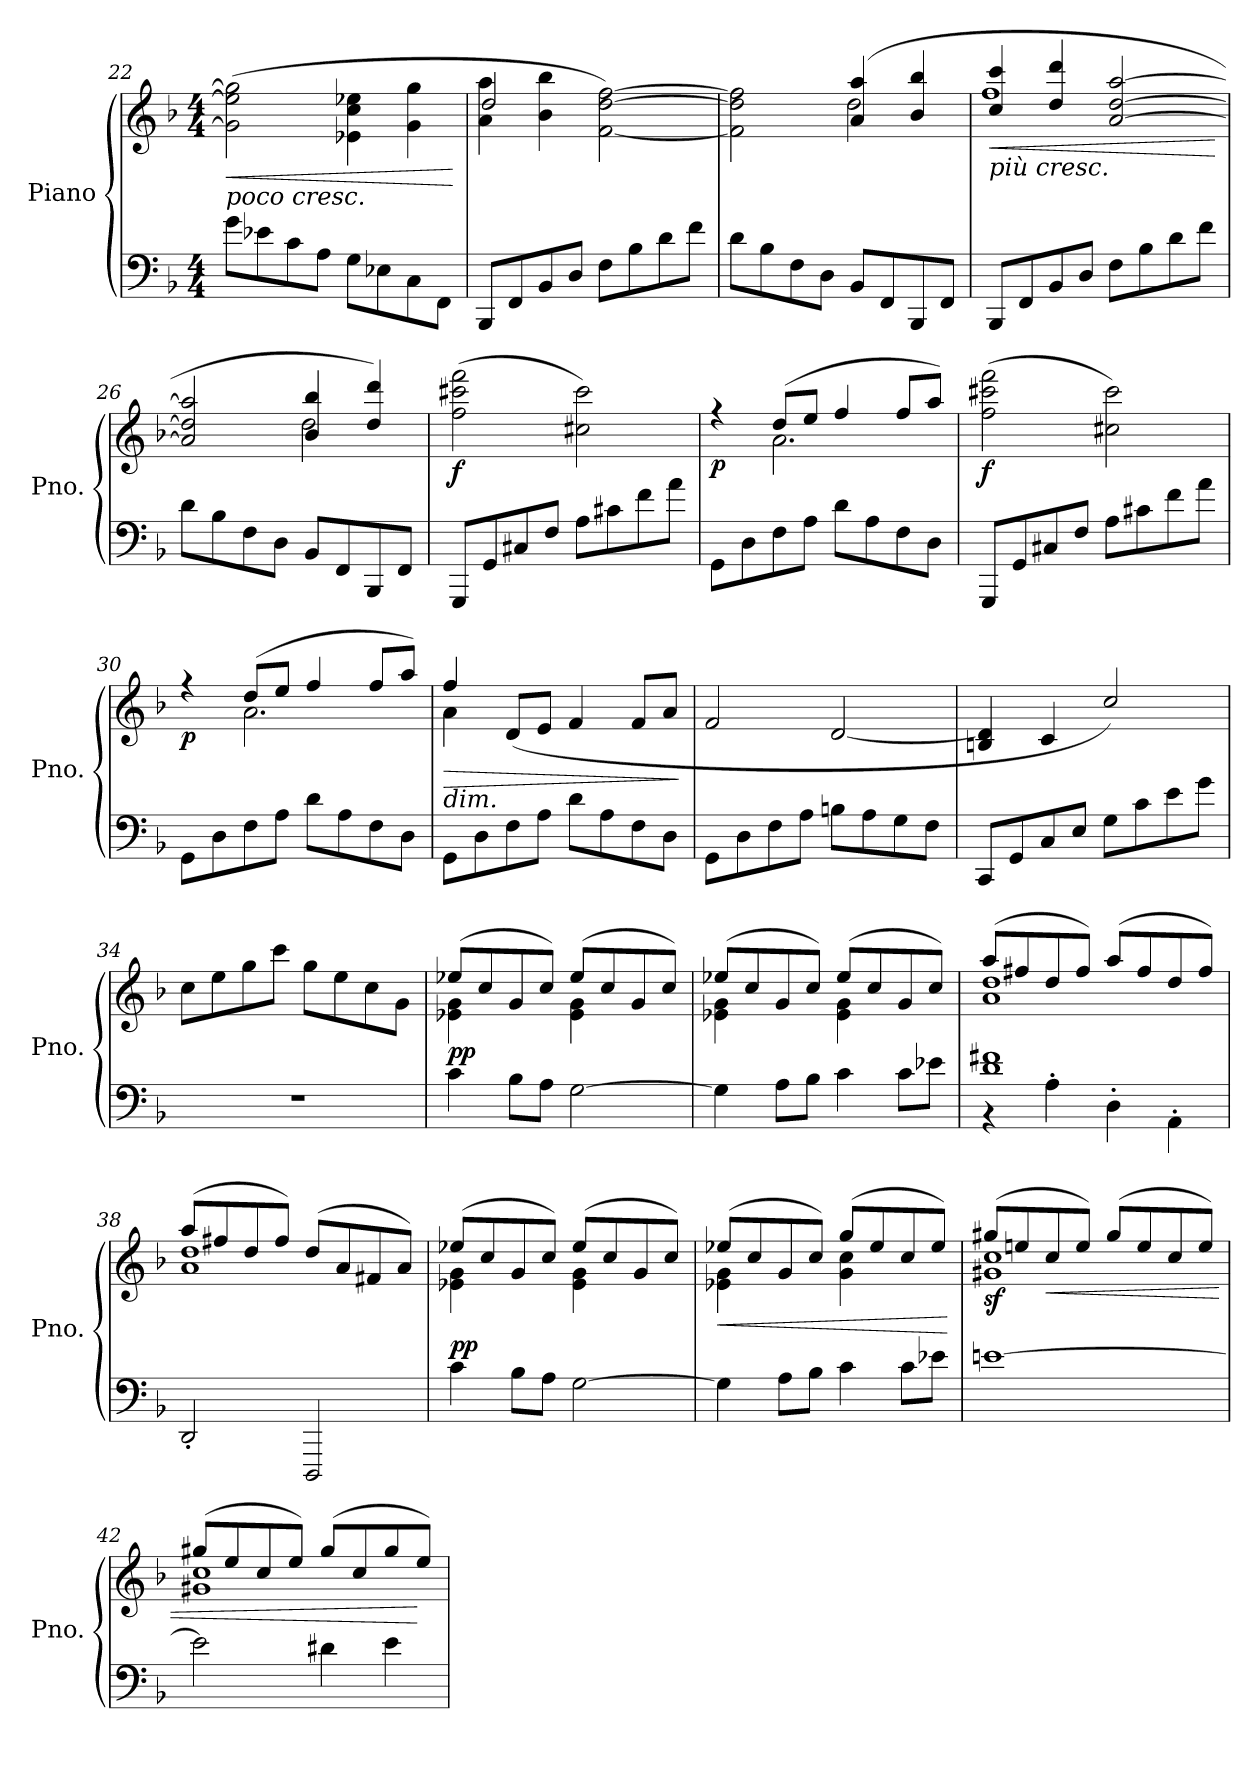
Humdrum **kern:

**kern	**kern	**dynam
*part1	*part1	*part1
*staff2	*staff1	*staff1/2
*I"Piano	*	*
*I'Pno.	*	*
!!LO:PB:g=z
*clefF4	*clefG2	*
*k[b-]	*k[b-]	*
*M4/4	*M4/4	*
=22	=22	=22
!	!LO:TX:b:i:t=poco cresc.	!
!	!	!LO:HP:b
8g\L	(2g\] 2ee-\] 2gg\]	<
8e-X\	.	.
8c\	.	.
8A\J	.	.
8G\L	4e-X\ 4cc\ 4ee-X\	.
8E-X\	.	.
8C\	4g\ 4gg\	.
8FF\J	.	.
.	.	[
=23	=23	=23
*	*^	*
8BBB-/L	4a\ 4aa\	2dd/	.
8FF/	.	.	.
8BB-/	4b-\ 4bb-\	.	.
8D/J	.	.	.
8F\L	[2f\ [2dd\ [2ff\)	2ryy	.
8B-\	.	.	.
8d\	.	.	.
8f\J	.	.	.
=24	=24	=24	=24
8d\L	2f\] 2dd\] 2ff\]	2rgyy	.
8B-\	.	.	.
8F\	.	.	.
8D\J	.	.	.
8BB-/L	(4a/ 4aa/	2dd\	.
8FF/	.	.	.
8BBB-/	4b-/ 4bb-/	.	.
8FF/J	.	.	.
=25	=25	=25	=25
!	!LO:TX:b:i:t=più cresc.	!	!
!	!	!	!LO:HP:b
8BBB-/L	4cc/ 4ccc/	1ff	<
8FF/	.	.	.
8BB-/	4dd/ 4ddd/	.	.
8D/J	.	.	.
8F\L	[2a/ [2dd/ [2aa/	.	.
8B-\	.	.	.
8d\	.	.	.
8f\J	.	.	.
*	*v	*v	*
.	.	[
=26	=26	=26
*	*^	*
8d\L	2a/] 2dd/] 2aa/]	2ryy	.
8B-\	.	.	.
8F\	.	.	.
8D\J	.	.	.
8BB-/L	4b-/ 4bb-/	2dd\	.
8FF/	.	.	.
8BBB-/	4dd/ 4ddd/)	.	.
8FF/J	.	.	.
*	*v	*v	*
!!LO:LB:g=z
=27	=27	=27
!	!	!LO:DY:b
8GGG/L	(2ff\ 2ccc#X\ 2fff\	f
8GG/	.	.
8C#X/	.	.
8F/J	.	.
8A\L	2cc#X\ 2ccc#\)	.
8c#X\	.	.
8f\	.	.
8a\J	.	.
=28	=28	=28
*	*^	*
!	!	!	!LO:DY:b
8GG\L	4rddyy	4rff	p
8D\	.	.	.
8F\	(8dd/L	2.a\	.
8A\J	8ee/J	.	.
8d\L	4ff/	.	.
8A\	.	.	.
8F\	8ff/L	.	.
8D\J	8aa/J)	.	.
*	*v	*v	*
=29	=29	=29
!	!	!LO:DY:b
8GGG/L	(2ff\ 2ccc#X\ 2fff\	f
8GG/	.	.
8C#X/	.	.
8F/J	.	.
8A\L	2cc#X\ 2ccc#\)	.
8c#X\	.	.
8f\	.	.
8a\J	.	.
=30	=30	=30
*	*^	*
!	!	!	!LO:DY:b
8GG\L	4ryy	4rff	p
8D\	.	.	.
8F\	(8dd/L	2.a\	.
8A\J	8ee/J	.	.
8d\L	4ff/	.	.
8A\	.	.	.
8F\	8ff/L	.	.
8D\J	8aa/J)	.	.
!!LO:LB:g=z	!!
=31	=31	=31	=31
!	!LO:TX:b:i:t=dim.	!	!
!	!	!	!LO:HP:b
8GG\L	4ff/	4a\	>
8D\	.	.	.
8F\	(8d/L	2.ryy	.
8A\J	8e/J	.	.
8d\L	4f/	.	.
8A\	.	.	.
8F\	8f/L	.	.
8D\J	8a/J	.	.
*	*v	*v	*
.	.	]
=32	=32	=32
8GG\L	2f/	.
8D\	.	.
8F\	.	.
8A\J	.	.
*	*MM108	*
8Bn\L	[2d/	.
8A\	.	.
8G\	.	.
8F\J	.	.
=33	=33	=33
*	*MM104	*
8CC/L	4Bn/ 4d/]	.
8GG/	.	.
8C/	4c/	.
8E/J	.	.
8G\L	2cc/)	.
8c\	.	.
8e\	.	.
8g\J	.	.
=34	=34	=34
*	*MM106	*
1r	8cc\L	.
.	8ee\	.
.	8gg\	.
.	8ccc\J	.
.	8gg\L	.
.	8ee\	.
.	8cc\	.
*	*MM80	*
.	8g\J	.
=35	=35	=35
*	*MM110	*
*	*^	*
!	!	!	!LO:DY:a=2
4c\	(8ee-X/L	4e-X\ 4g\	pp
.	8cc/	.	.
8B-\L	8g/	4reyy	.
8A\J	8cc/J)	.	.
[2G\	(8ee-/L	4e-\ 4g\	.
.	8cc/	.	.
.	8g/	4reyy	.
.	8cc/J)	.	.
!!LO:LB:g=z	!!
=36	=36	=36	=36
4G\]	(8ee-X/L	4e-X\ 4g\	.
.	8cc/	.	.
8A\L	8g/	4reyy	.
8B-\J	8cc/J)	.	.
4c\	(8ee-/L	4e-\ 4g\	.
.	8cc/	.	.
8c\L	8g/	4rgyy	.
8e-X\J	8cc/J)	.	.
=37	=37	=37	=37
*	*MM112	*	*
*^	*	*	*
4rBB	1d 1f#X	(8aa/L	1a 1dd	.
.	.	8ff#X/	.	.
4A'\	.	8dd/	.	.
.	.	8ff#/J)	.	.
4D'\	.	(8aa/L	.	.
.	.	8ff#/	.	.
4AA'\	.	8dd/	.	.
.	.	8ff#/J)	.	.
*v	*v	*	*	*
=38	=38	=38	=38
*	*MM110	*	*
2DD'/	(8aa/L	1a 1dd	.
.	8ff#X/	.	.
.	8dd/	.	.
.	8ff#/J)	.	.
2DDD/	(8dd/L	.	.
.	8a/	.	.
.	8f#X/	.	.
*	*MM80	*	*
.	8a/J)	.	.
=39	=39	=39	=39
*	*MM110	*	*
!	!	!	!LO:DY:a=2
4c\	(8ee-X/L	4e-X\ 4g\	pp
.	8cc/	.	.
8B-\L	8g/	4ryy	.
8A\J	8cc/J)	.	.
[2G\	(8ee-/L	4e-\ 4g\	.
.	8cc/	.	.
.	8g/	4ryy	.
.	8cc/J)	.	.
!!LO:LB:g=z	!!
=40	=40	=40	=40
!	!	!	!LO:HP:b
4G\]	(8ee-X/L	4e-X\ 4g\	<
.	8cc/	.	.
8A\L	8g/	4ryy	.
8B-\J	8cc/J)	.	.
4c\	(8gg/L	4g\ 4cc\	.
.	8ee-/	.	.
8c\L	8cc/	4ryy	.
8e-X\J	8ee-/J)	.	.
*	*v	*v	*
.	.	[
=41	=41	=41
*	*^	*
!	!	!	!LO:DY:b
[1en	(8gg#X/L	1g#X 1cc	sf
.	8een/	.	.
!	!	!	!LO:HP:b
.	8cc/	.	<
.	8ee/J)	.	.
.	(8gg#/L	.	.
.	8ee/	.	.
.	8cc/	.	.
.	8ee/J)	.	.
=42	=42	=42	=42
2e\]	(8gg#X/L	1g#X 1cc	.
.	8ee/	.	.
.	8cc/	.	.
.	8ee/J)	.	.
4d#X\	(8gg#/L	.	.
.	8cc/	.	.
4e\	8gg#/	.	.
.	8ee/J)	.	[
*	*v	*v	*
=	=	=
*-	*-	*-
